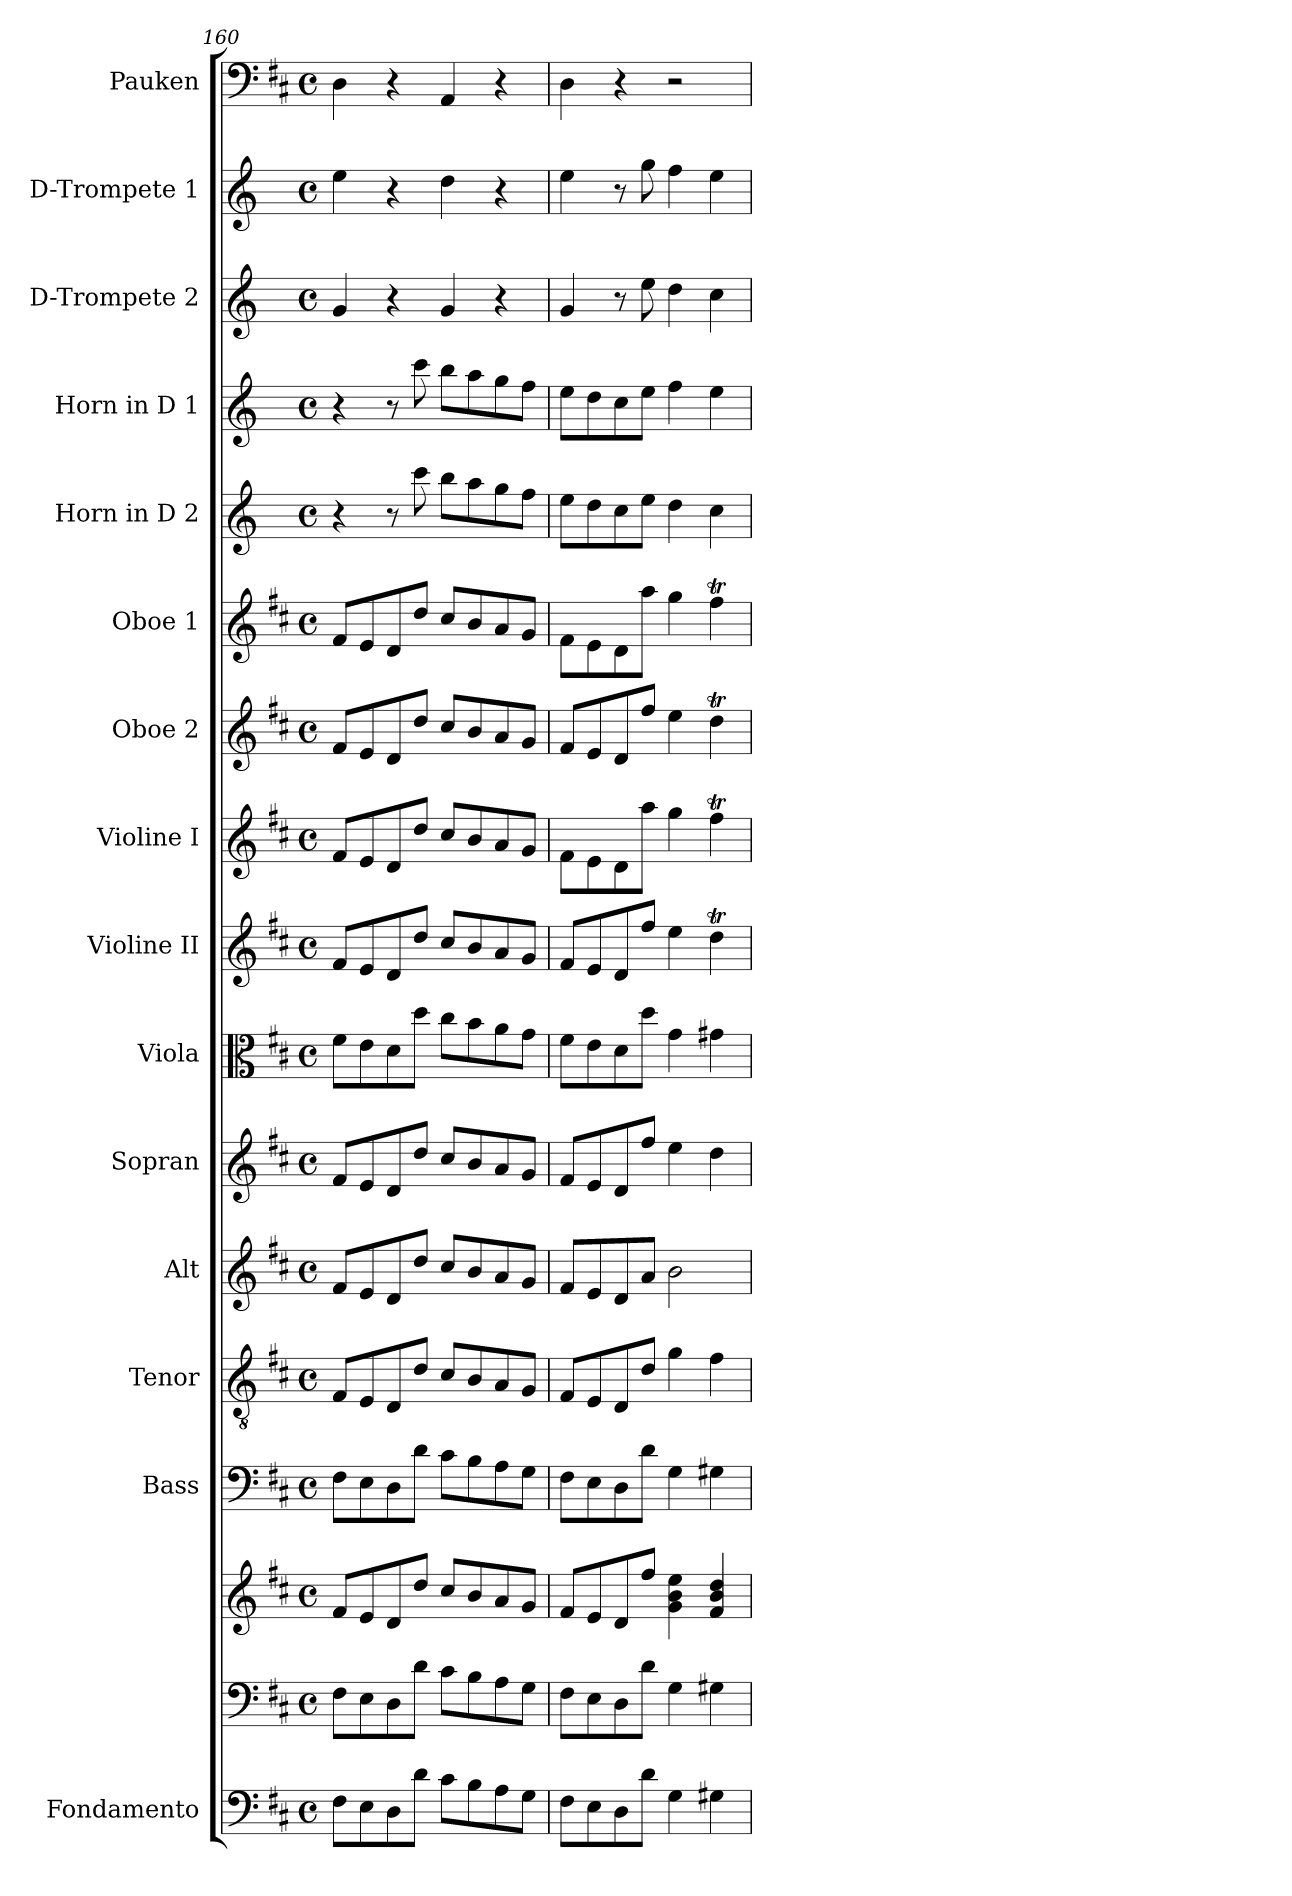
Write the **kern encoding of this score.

**kern	**kern	**kern	**kern	**kern	**kern	**kern	**kern	**kern	**kern	**kern	**kern	**kern	**kern	**kern	**kern	**kern
*part16	*part15	*part15	*part14	*part13	*part12	*part11	*part10	*part9	*part8	*part7	*part6	*part5	*part4	*part3	*part2	*part1
*staff17	*staff16	*staff15	*staff14	*staff13	*staff12	*staff11	*staff10	*staff9	*staff8	*staff7	*staff6	*staff5	*staff4	*staff3	*staff2	*staff1
*I"Fondamento	*	*	*I"Bass	*I"Tenor	*I"Alt	*I"Sopran	*I"Viola	*I"Violine II	*I"Violine I	*I"Oboe 2	*I"Oboe 1	*I"Horn in D 2	*I"Horn in D 1	*I"D-Trompete 2	*I"D-Trompete 1	*I"Pauken
*I'F.	*	*	*I'B.	*I'T.	*I'A.	*I'S.	*I'Vla.	*I'Vl. II	*I'Vl. I	*I'Ob. 2	*I'Ob. 1	*	*	*I'D Trp. 2	*I'D Trp. 1	*I'Pk.
*clefF4	*clefF4	*clefG2	*clefF4	*clefGv2	*clefG2	*clefG2	*clefC3	*clefG2	*clefG2	*clefG2	*clefG2	*clefG2	*clefG2	*clefG2	*clefG2	*clefF4
*ITrd7c12	*	*	*	*	*	*	*	*	*	*	*	*ITrd6c10	*ITrd6c10	*ITrd-1c-2	*ITrd-1c-2	*
*k[f#c#]	*k[f#c#]	*k[f#c#]	*k[f#c#]	*k[f#c#]	*k[f#c#]	*k[f#c#]	*k[f#c#]	*k[f#c#]	*k[f#c#]	*k[f#c#]	*k[f#c#]	*k[f#c#]	*k[f#c#]	*k[f#c#]	*k[f#c#]	*k[f#c#]
*D:	*D:	*D:	*D:	*D:	*D:	*D:	*D:	*D:	*D:	*D:	*D:	*D:	*D:	*D:	*D:	*D:
*M4/4	*M4/4	*M4/4	*M4/4	*M4/4	*M4/4	*M4/4	*M4/4	*M4/4	*M4/4	*M4/4	*M4/4	*M4/4	*M4/4	*M4/4	*M4/4	*M4/4
*met(c)	*met(c)	*met(c)	*met(c)	*met(c)	*met(c)	*met(c)	*met(c)	*met(c)	*met(c)	*met(c)	*met(c)	*met(c)	*met(c)	*met(c)	*met(c)	*met(c)
=160	=160	=160	=160	=160	=160	=160	=160	=160	=160	=160	=160	=160	=160	=160	=160	=160
8FF#\L	8F#\L	8f#/L	8F#\L	8F#/L	8f#/L	8f#/L	8f#\L	8f#/L	8f#/L	8f#/L	8f#/L	4r	4r	4a/	4ff#\	4D\
8EE\	8E\	8e/	8E\	8E/	8e/	8e/	8e\	8e/	8e/	8e/	8e/	.	.	.	.	.
8DD\	8D\	8d/	8D\	8D/	8d/	8d/	8d\	8d/	8d/	8d/	8d/	8r	8r	4r	4r	4r
8D\J	8d\J	8dd/J	8d\J	8d/J	8dd/J	8dd/J	8dd\J	8dd/J	8dd/J	8dd/J	8dd/J	8dd\	8dd\	.	.	.
8C#\L	8c#\L	8cc#/L	8c#\L	8c#/L	8cc#/L	8cc#/L	8cc#\L	8cc#/L	8cc#/L	8cc#/L	8cc#/L	8cc#\L	8cc#\L	4a/	4ee\	4AA/
8BB\	8B\	8b/	8B\	8B/	8b/	8b/	8b\	8b/	8b/	8b/	8b/	8b\	8b\	.	.	.
8AA\	8A\	8a/	8A\	8A/	8a/	8a/	8a\	8a/	8a/	8a/	8a/	8a\	8a\	4r	4r	4r
8GG\J	8G\J	8g/J	8G\J	8G/J	8g/J	8g/J	8g\J	8g/J	8g/J	8g/J	8g/J	8g\J	8g\J	.	.	.
=161	=161	=161	=161	=161	=161	=161	=161	=161	=161	=161	=161	=161	=161	=161	=161	=161
8FF#\L	8F#\L	8f#/L	8F#\L	8F#/L	8f#/L	8f#/L	8f#\L	8f#/L	8f#\L	8f#/L	8f#\L	8f#\L	8f#\L	4a/	4ff#\	4D\
8EE\	8E\	8e/	8E\	8E/	8e/	8e/	8e\	8e/	8e\	8e/	8e\	8e\	8e\	.	.	.
8DD\	8D\	8d/	8D\	8D/	8d/	8d/	8d\	8d/	8d\	8d/	8d\	8d\	8d\	8r	8r	4r
8D\J	8d\J	8ff#/J	8d\J	8d/J	8a/J	8ff#/J	8dd\J	8ff#/J	8aa\J	8ff#/J	8aa\J	8f#\J	8f#\J	8ff#\	8aa\	.
4GG\	4G\	4g\ 4b\ 4ee\	4G\	4g\	2b\	4ee\	4g\	4ee\	4gg\	4ee\	4gg\	4e\	4g\	4ee\	4gg\	2r
4GG#X\	4G#X\	4f#/ 4b/ 4dd/	4G#X\	4f#\	.	4dd\	4g#X\	4ddT\	4ff#t\	4ddT\	4ff#t\	4d\	4f#\	4dd\	4ff#\	.
=	=	=	=	=	=	=	=	=	=	=	=	=	=	=	=	=
*-	*-	*-	*-	*-	*-	*-	*-	*-	*-	*-	*-	*-	*-	*-	*-	*-
